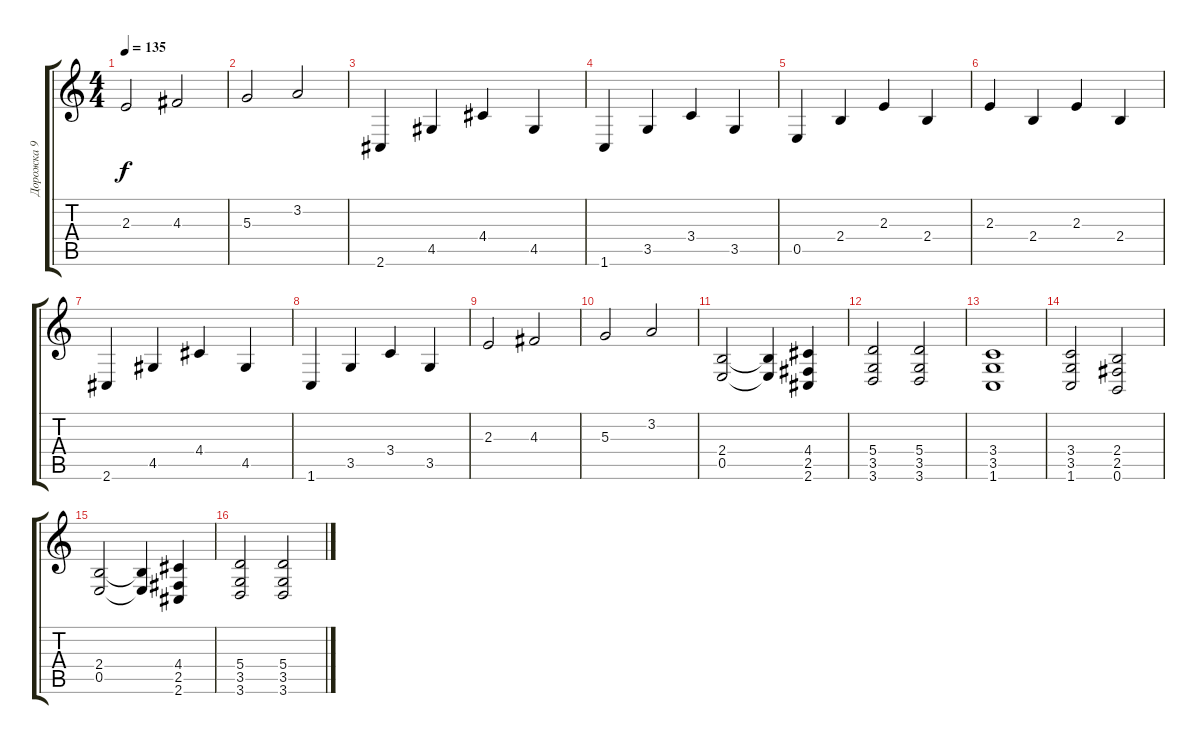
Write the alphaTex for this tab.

\track ("Дорожка 9" "Дорожка 9") {instrument distortionguitar}
\staff {score tabs}
\tuning (B3 Gb3 D3 A2 E2 B1) {hide}
\ts (4 4)
\tempo 135
\clef g2
\ks c
2.3.2{dy f} 4.3.2 |
5.3.2 3.2.2 |
2.6.4 4.5.4 4.4.4 4.5.4 |
1.6.4 3.5.4 3.4.4 3.5.4 |
0.5.4 2.4.4 2.3.4 2.4.4 |
2.3.4 2.4.4 2.3.4 2.4.4 |
2.6.4 4.5.4 4.4.4 4.5.4 |
1.6.4 3.5.4 3.4.4 3.5.4 |
2.3.2 4.3.2 |
5.3.2 3.2.2 |
(2.4 0.5).2 (2.4{t} 0.5{t}).4 (4.4 2.5 2.6).4 |
(5.4 3.5 3.6).2 (5.4 3.5 3.6).2 |
(3.4 3.5 1.6).1 |
(3.4 3.5 1.6).2 (2.4 2.5 0.6).2 |
(2.4 0.5).2 (2.4{t} 0.5{t}).4 (4.4 2.5 2.6).4 |
(5.4 3.5 3.6).2 (5.4 3.5 3.6).2
